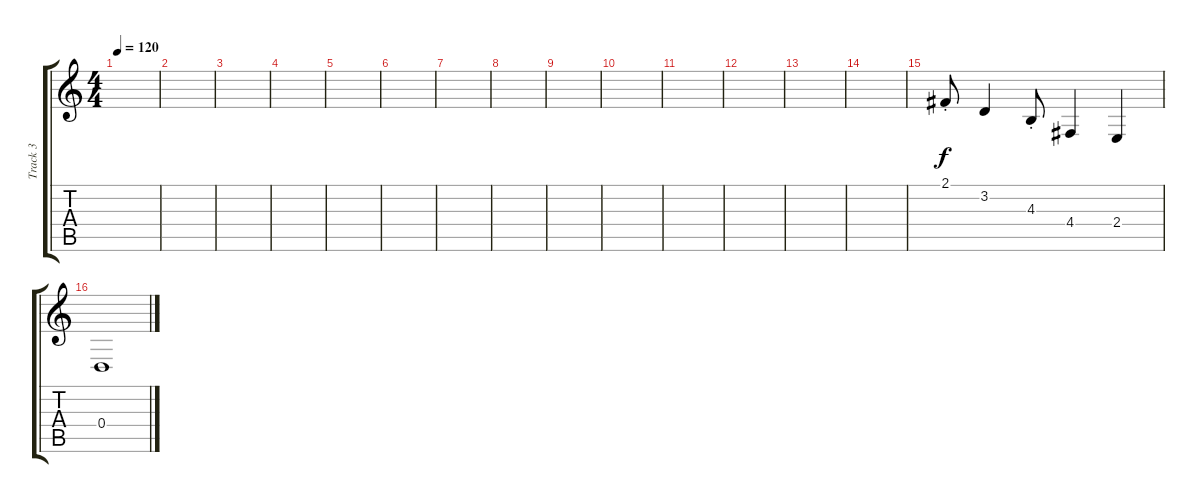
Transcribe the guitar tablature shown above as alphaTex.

\track ("Track 3" "Track 3") {instrument cello}
\staff {score tabs}
\tuning (E4 B3 G3 D3 A2 E2) {hide}
\ts (4 4)
\tempo 120
\clef g2
\ks c
|
|
|
|
|
|
|
|
|
|
|
|
|
|
2.1{st}.8 3.2.4 4.3{st}.8 4.4.4 2.4.4 |
0.4.1
